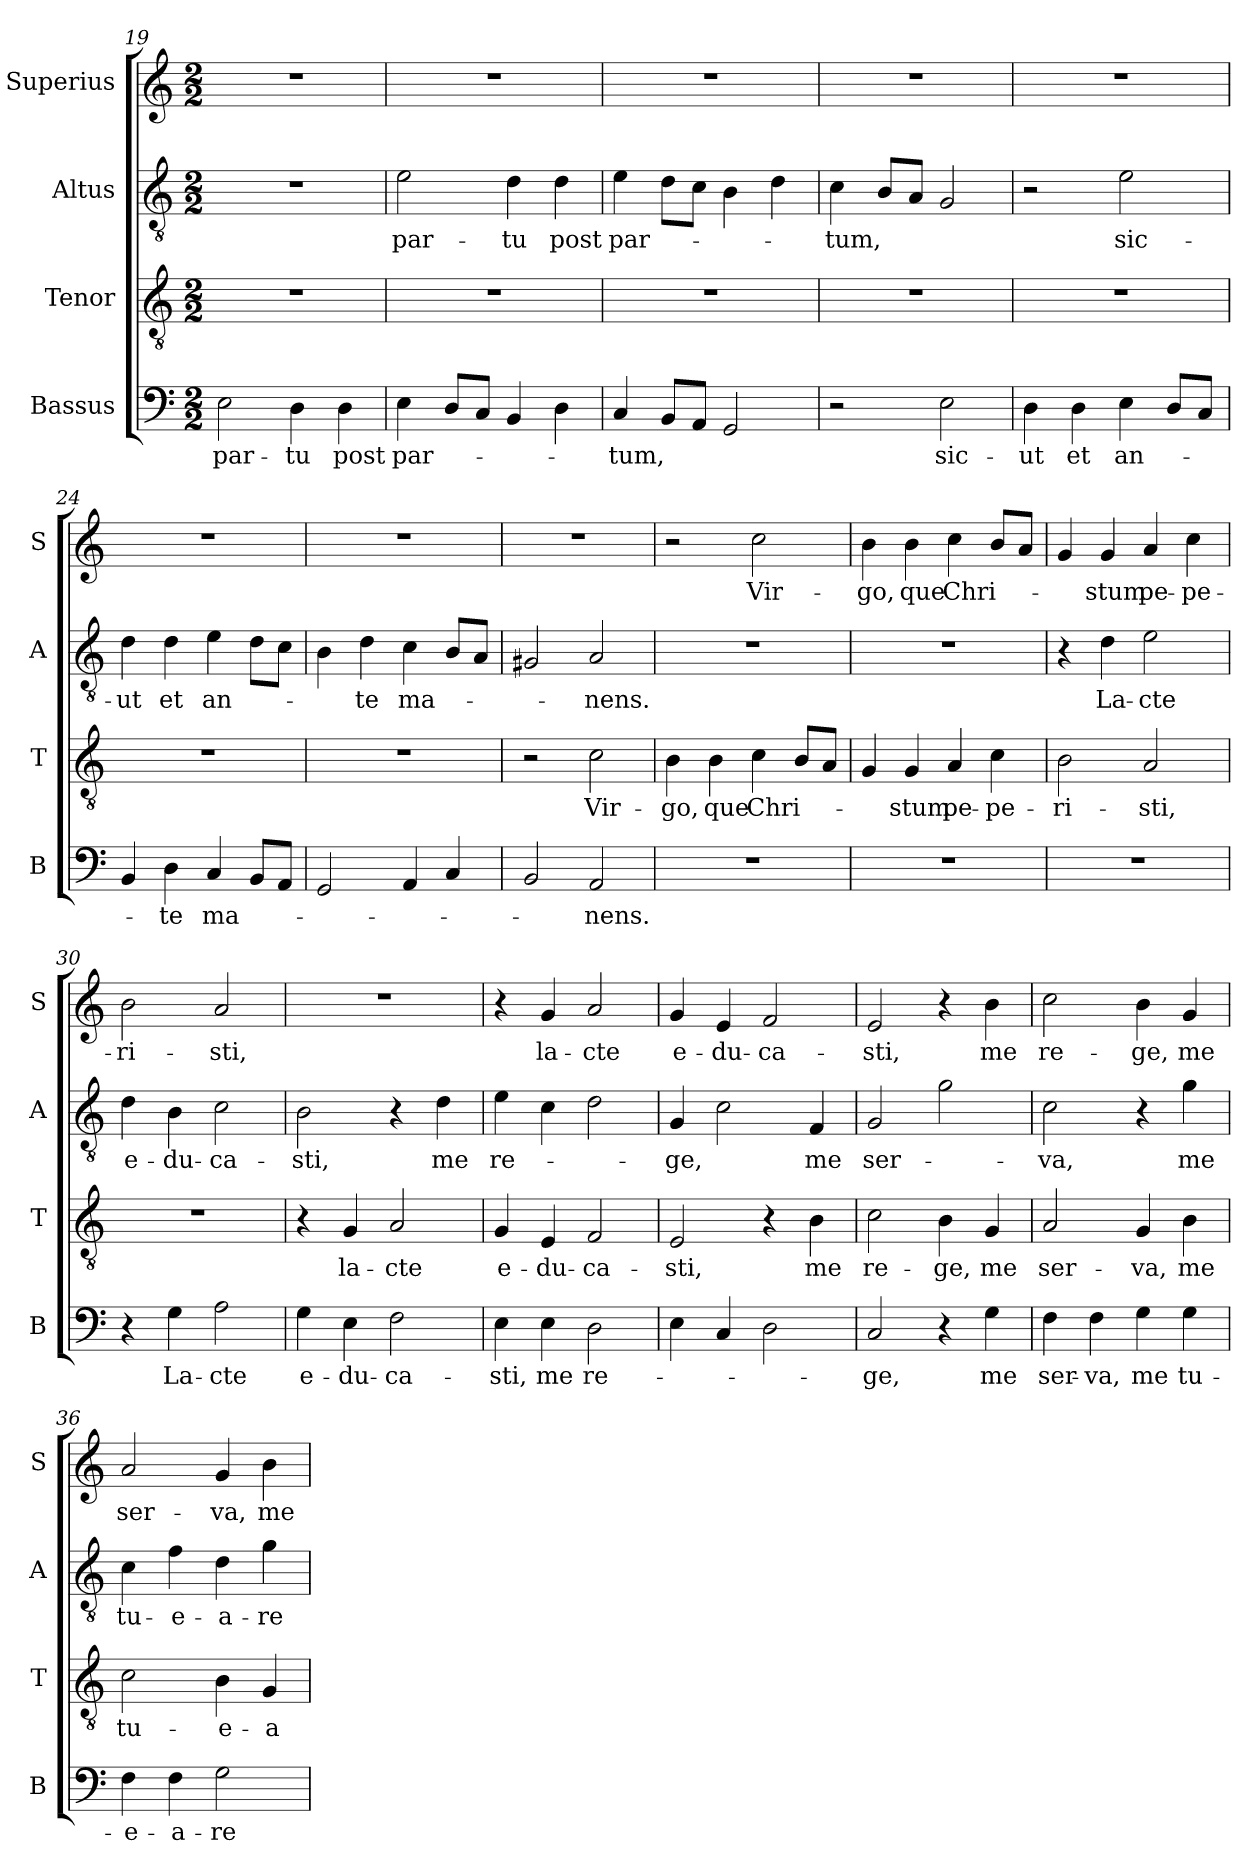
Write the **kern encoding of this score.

**kern	**text	**kern	**text	**kern	**text	**kern	**text
*part4	*part4	*part3	*part3	*part2	*part2	*part1	*part1
*staff4	*staff4	*staff3	*staff3	*staff2	*staff2	*staff1	*staff1
*I"Bassus	*	*I"Tenor	*	*I"Altus	*	*I"Superius	*
*I'B	*	*I'T	*	*I'A	*	*I'S	*
*clefF4	*	*clefGv2	*	*clefGv2	*	*clefG2	*
*k[]	*	*k[]	*	*k[]	*	*k[]	*
*M2/2	*	*M2/2	*	*M2/2	*	*M2/2	*
=19	=19	=19	=19	=19	=19	=19	=19
2E	par-	1r	.	1r	.	1r	.
4D	-tu	.	.	.	.	.	.
4D	post	.	.	.	.	.	.
=20	=20	=20	=20	=20	=20	=20	=20
4E	par-	1r	.	2e	par-	1r	.
8DL	.	.	.	.	.	.	.
8CJ	.	.	.	.	.	.	.
4BB	.	.	.	4d	-tu	.	.
4D	.	.	.	4d	post	.	.
=21	=21	=21	=21	=21	=21	=21	=21
4C	-tum,	1r	.	4e	par-	1r	.
8BBL	.	.	.	8dL	.	.	.
8AAJ	.	.	.	8cJ	.	.	.
2GG	.	.	.	4B	.	.	.
.	.	.	.	4d	.	.	.
=22	=22	=22	=22	=22	=22	=22	=22
2r	.	1r	.	4c	-tum,	1r	.
.	.	.	.	8BL	.	.	.
.	.	.	.	8AJ	.	.	.
2E	sic-	.	.	2G	.	.	.
=23	=23	=23	=23	=23	=23	=23	=23
4D	-ut	1r	.	2r	.	1r	.
4D	et	.	.	.	.	.	.
4E	an-	.	.	2e	sic-	.	.
8DL	.	.	.	.	.	.	.
8CJ	.	.	.	.	.	.	.
=24	=24	=24	=24	=24	=24	=24	=24
4BB	.	1r	.	4d	-ut	1r	.
4D	-te	.	.	4d	et	.	.
4C	ma-	.	.	4e	an-	.	.
8BBL	.	.	.	8dL	.	.	.
8AAJ	.	.	.	8cJ	.	.	.
=25	=25	=25	=25	=25	=25	=25	=25
2GG	.	1r	.	4B	.	1r	.
.	.	.	.	4d	-te	.	.
4AA	.	.	.	4c	ma-	.	.
4C	.	.	.	8BL	.	.	.
.	.	.	.	8AJ	.	.	.
=26	=26	=26	=26	=26	=26	=26	=26
2BB	.	2r	.	2G#X	.	1r	.
2AA	-nens.	2c	Vir-	2A	-nens.	.	.
=27	=27	=27	=27	=27	=27	=27	=27
1r	.	4B	-go,	1r	.	2r	.
.	.	4B	que	.	.	.	.
.	.	4c	Chri-	.	.	2cc	Vir-
.	.	8BL	.	.	.	.	.
.	.	8AJ	.	.	.	.	.
=28	=28	=28	=28	=28	=28	=28	=28
1r	.	4G	.	1r	.	4b	-go,
.	.	4G	-stum	.	.	4b	que
.	.	4A	pe-	.	.	4cc	Chri-
.	.	4c	-pe-	.	.	8bL	.
.	.	.	.	.	.	8aJ	.
=29	=29	=29	=29	=29	=29	=29	=29
1r	.	2B	-ri-	4r	.	4g	.
.	.	.	.	4d	La-	4g	-stum
.	.	2A	-sti,	2e	-cte	4a	pe-
.	.	.	.	.	.	4cc	-pe-
=30	=30	=30	=30	=30	=30	=30	=30
4r	.	1r	.	4d	e-	2b	-ri-
4G	La-	.	.	4B	-du-	.	.
2A	-cte	.	.	2c	-ca-	2a	-sti,
=31	=31	=31	=31	=31	=31	=31	=31
4G	e-	4r	.	2B	-sti,	1r	.
4E	-du-	4G	la-	.	.	.	.
2F	-ca-	2A	-cte	4r	.	.	.
.	.	.	.	4d	me	.	.
=32	=32	=32	=32	=32	=32	=32	=32
4E	-sti,	4G	e-	4e	re-	4r	.
4E	me	4E	-du-	4c	.	4g	la-
2D	re-	2F	-ca-	2d	.	2a	-cte
=33	=33	=33	=33	=33	=33	=33	=33
4E	.	2E	-sti,	4G	-ge,	4g	e-
4C	.	.	.	2c	.	4e	-du-
2D	.	4r	.	.	.	2f	-ca-
.	.	4B	me	4F	me	.	.
=34	=34	=34	=34	=34	=34	=34	=34
2C	-ge,	2c	re-	2G	ser-	2e	-sti,
4r	.	4B	-ge,	2g	.	4r	.
4G	me	4G	me	.	.	4b	me
=35	=35	=35	=35	=35	=35	=35	=35
4F	ser-	2A	ser-	2c	-va,	2cc	re-
4F	-va,	.	.	.	.	.	.
4G	me	4G	-va,	4r	.	4b	-ge,
4G	tu-	4B	me	4g	me	4g	me
=36	=36	=36	=36	=36	=36	=36	=36
4F	e-	2c	tu-	4c	tu-	2a	ser-
4F	-a-	.	.	4f	-e-	.	.
2G	-re	4B	-e-	4d	-a-	4g	-va,
.	.	4G	-a-	4g	-re	4b	me
=	=	=	=	=	=	=	=
*-	*-	*-	*-	*-	*-	*-	*-
